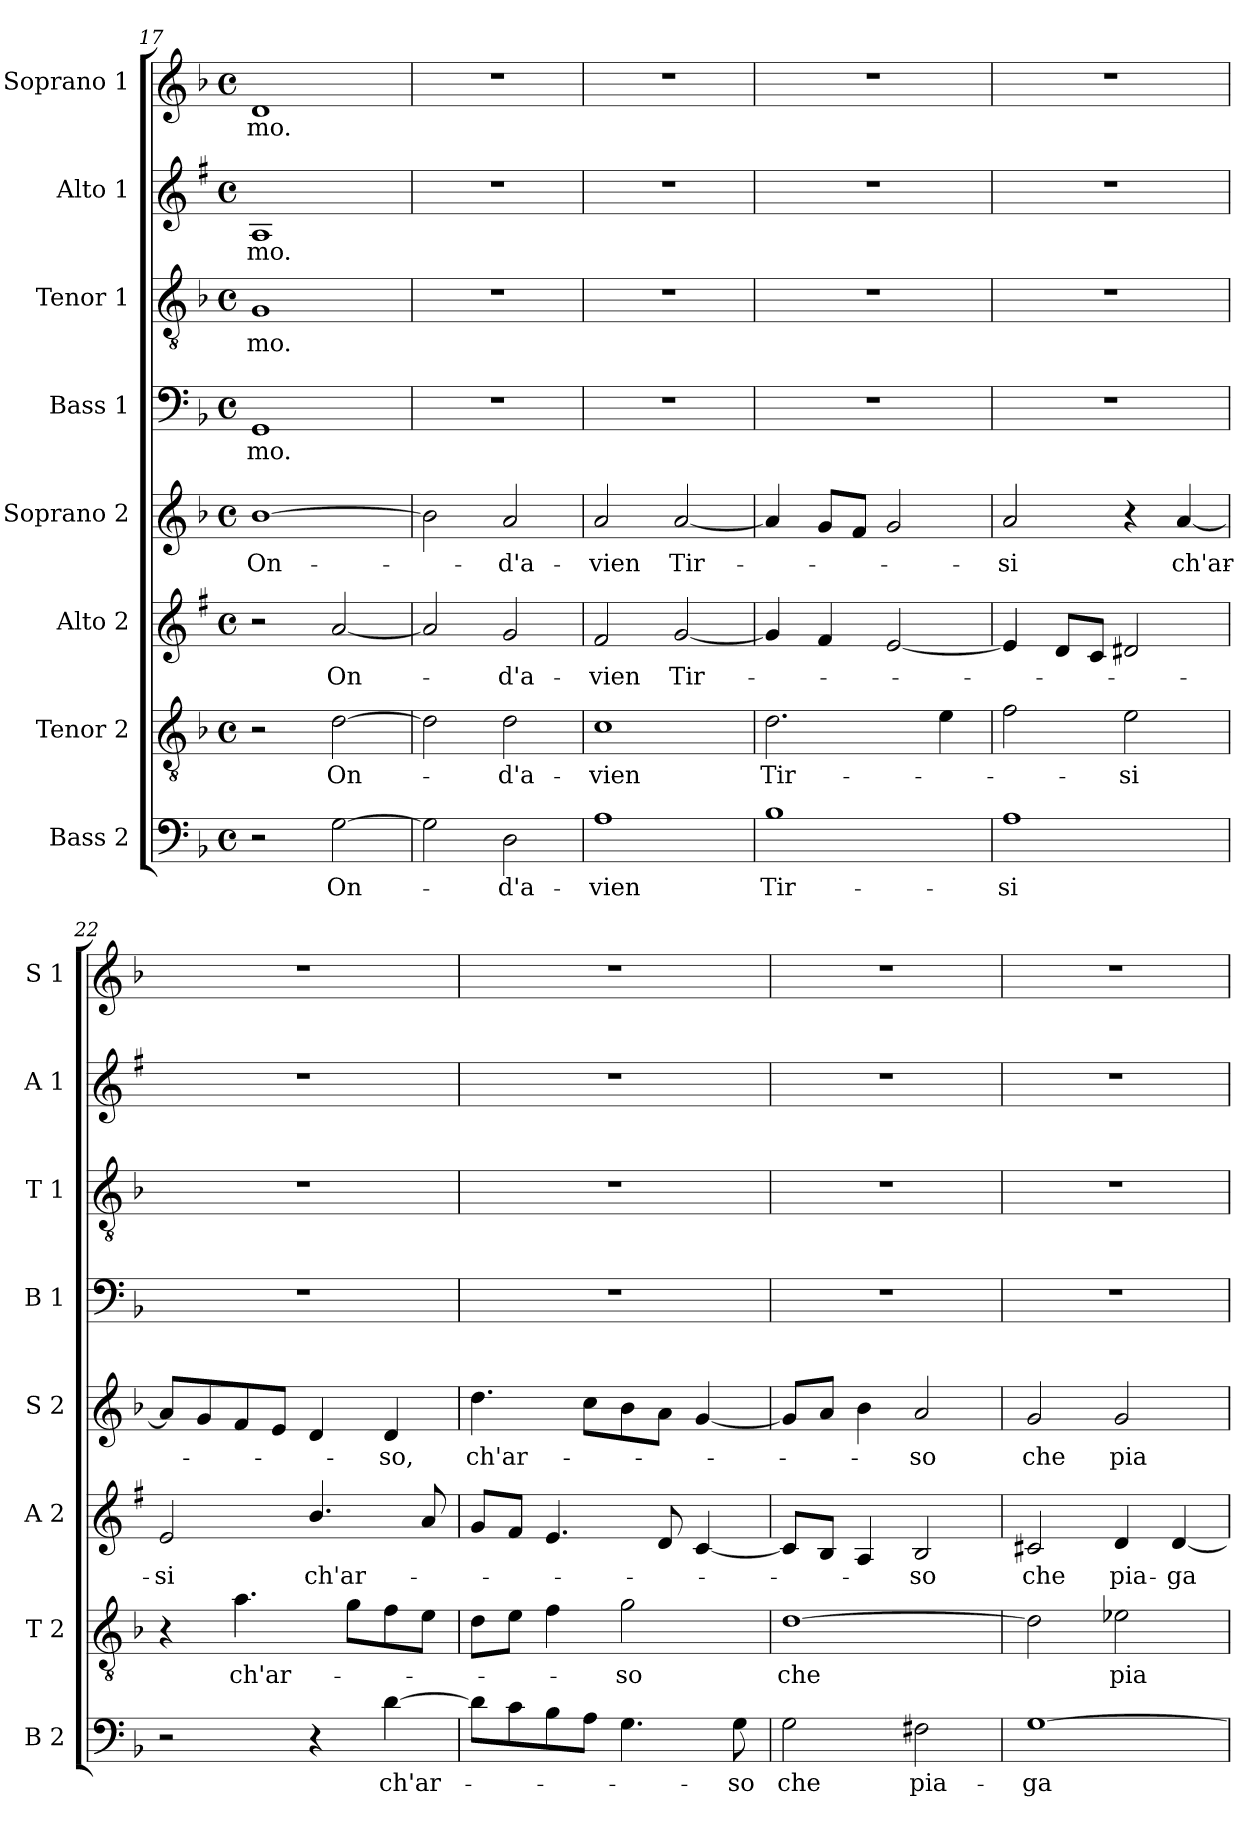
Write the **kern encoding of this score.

**kern	**text	**kern	**text	**kern	**text	**kern	**text	**kern	**text	**kern	**text	**kern	**text	**kern	**text
*part8	*part8	*part7	*part7	*part6	*part6	*part5	*part5	*part4	*part4	*part3	*part3	*part2	*part2	*part1	*part1
*staff8	*staff8	*staff7	*staff7	*staff6	*staff6	*staff5	*staff5	*staff4	*staff4	*staff3	*staff3	*staff2	*staff2	*staff1	*staff1
*I"Bass 2	*	*I"Tenor 2	*	*I"Alto 2	*	*I"Soprano 2	*	*I"Bass 1	*	*I"Tenor 1	*	*I"Alto 1	*	*I"Soprano 1	*
*I'B 2	*	*I'T 2	*	*I'A 2	*	*I'S 2	*	*I'B 1	*	*I'T 1	*	*I'A 1	*	*I'S 1	*
*clefF4	*	*clefGv2	*	*clefG2	*	*clefG2	*	*clefF4	*	*clefGv2	*	*clefG2	*	*clefG2	*
*	*	*	*	*ITrd1c2	*	*	*	*	*	*	*	*ITrd1c2	*	*	*
*k[b-]	*	*k[b-]	*	*k[b-]	*	*k[b-]	*	*k[b-]	*	*k[b-]	*	*k[b-]	*	*k[b-]	*
*F:	*	*F:	*	*F:	*	*F:	*	*F:	*	*F:	*	*F:	*	*F:	*
*M4/4	*	*M4/4	*	*M4/4	*	*M4/4	*	*M4/4	*	*M4/4	*	*M4/4	*	*M4/4	*
*met(c)	*	*met(c)	*	*met(c)	*	*met(c)	*	*met(c)	*	*met(c)	*	*met(c)	*	*met(c)	*
=17	=17	=17	=17	=17	=17	=17	=17	=17	=17	=17	=17	=17	=17	=17	=17
!	!	!	!	!	!	!	!LO:LY:b	!	!LO:LY:b	!	!LO:LY:b	!	!LO:LY:b	!	!LO:LY:b
2r	.	2r	.	2r	.	[1b-	On-	1GG	-mo.	1G	-mo.	1G	-mo.	1d	-mo.
!	!LO:LY:b	!	!LO:LY:b	!	!LO:LY:b	!	!	!	!	!	!	!	!	!	!
[2G\	On-	[2d\	On-	[2g/	On-	.	.	.	.	.	.	.	.	.	.
=18	=18	=18	=18	=18	=18	=18	=18	=18	=18	=18	=18	=18	=18	=18	=18
2G\]	.	2d\]	.	2g/]	.	2b-\]	.	1r	.	1r	.	1r	.	1r	.
!	!LO:LY:b	!	!LO:LY:b	!	!LO:LY:b	!	!LO:LY:b	!	!	!	!	!	!	!	!
2D\	-d'a-	2d\	-d'a-	2f/	-d'a-	2a/	-d'a-	.	.	.	.	.	.	.	.
=19	=19	=19	=19	=19	=19	=19	=19	=19	=19	=19	=19	=19	=19	=19	=19
!	!LO:LY:b	!	!LO:LY:b	!	!LO:LY:b	!	!LO:LY:b	!	!	!	!	!	!	!	!
1A	-vien	1c	-vien	2e/	-vien	2a/	-vien	1r	.	1r	.	1r	.	1r	.
!	!	!	!	!	!LO:LY:b	!	!LO:LY:b	!	!	!	!	!	!	!	!
.	.	.	.	[2f/	Tir-	[2a/	Tir-	.	.	.	.	.	.	.	.
=20	=20	=20	=20	=20	=20	=20	=20	=20	=20	=20	=20	=20	=20	=20	=20
!	!LO:LY:b	!	!LO:LY:b	!	!	!	!	!	!	!	!	!	!	!	!
1B-	Tir-	2.d\	Tir-	4f/]	.	4a/]	.	1r	.	1r	.	1r	.	1r	.
.	.	.	.	4e/	.	8g/L	.	.	.	.	.	.	.	.	.
.	.	.	.	.	.	8f/J	.	.	.	.	.	.	.	.	.
.	.	.	.	[2d/	.	2g/	.	.	.	.	.	.	.	.	.
.	.	4e\	.	.	.	.	.	.	.	.	.	.	.	.	.
=21	=21	=21	=21	=21	=21	=21	=21	=21	=21	=21	=21	=21	=21	=21	=21
!	!LO:LY:b	!	!	!	!	!	!LO:LY:b	!	!	!	!	!	!	!	!
1A	-si	2f\	.	4d/]	.	2a/	-si	1r	.	1r	.	1r	.	1r	.
.	.	.	.	8c/L	.	.	.	.	.	.	.	.	.	.	.
.	.	.	.	8B-/J	.	.	.	.	.	.	.	.	.	.	.
!	!	!	!LO:LY:b	!	!	!	!	!	!	!	!	!	!	!	!
.	.	2e\	-si	2c#X/	.	4r	.	.	.	.	.	.	.	.	.
!	!	!	!	!	!	!	!LO:LY:b	!	!	!	!	!	!	!	!
.	.	.	.	.	.	[4a/	ch'ar-	.	.	.	.	.	.	.	.
=22	=22	=22	=22	=22	=22	=22	=22	=22	=22	=22	=22	=22	=22	=22	=22
!	!	!	!	!	!LO:LY:b	!	!	!	!	!	!	!	!	!	!
2r	.	4r	.	2d/	-si	8a/L]	.	1r	.	1r	.	1r	.	1r	.
.	.	.	.	.	.	8g/	.	.	.	.	.	.	.	.	.
!	!	!	!LO:LY:b	!	!	!	!	!	!	!	!	!	!	!	!
.	.	4.a\	ch'ar-	.	.	8f/	.	.	.	.	.	.	.	.	.
.	.	.	.	.	.	8e/J	.	.	.	.	.	.	.	.	.
!	!	!	!	!	!LO:LY:b	!	!	!	!	!	!	!	!	!	!
4r	.	.	.	4.a/	ch'ar-	4d/	.	.	.	.	.	.	.	.	.
.	.	8g\L	.	.	.	.	.	.	.	.	.	.	.	.	.
!	!LO:LY:b	!	!	!	!	!	!LO:LY:b	!	!	!	!	!	!	!	!
[4d\	ch'ar-	8f\	.	.	.	4d/	-so,	.	.	.	.	.	.	.	.
.	.	8e\J	.	8g/	.	.	.	.	.	.	.	.	.	.	.
=23	=23	=23	=23	=23	=23	=23	=23	=23	=23	=23	=23	=23	=23	=23	=23
!	!	!	!	!	!	!	!LO:LY:b	!	!	!	!	!	!	!	!
8d\L]	.	8d\L	.	8f/L	.	4.dd\	ch'ar-	1r	.	1r	.	1r	.	1r	.
8c\	.	8e\J	.	8e/J	.	.	.	.	.	.	.	.	.	.	.
8B-\	.	4f\	.	4.d/	.	.	.	.	.	.	.	.	.	.	.
8A\J	.	.	.	.	.	8cc\L	.	.	.	.	.	.	.	.	.
!	!	!	!LO:LY:b	!	!	!	!	!	!	!	!	!	!	!	!
4.G\	.	2g\	-so	.	.	8b-\	.	.	.	.	.	.	.	.	.
.	.	.	.	8c/	.	8a\J	.	.	.	.	.	.	.	.	.
.	.	.	.	[4B-/	.	[4g/	.	.	.	.	.	.	.	.	.
!	!LO:LY:b	!	!	!	!	!	!	!	!	!	!	!	!	!	!
8G\	-so	.	.	.	.	.	.	.	.	.	.	.	.	.	.
!!LO:LB:g=z
=24	=24	=24	=24	=24	=24	=24	=24	=24	=24	=24	=24	=24	=24	=24	=24
!	!LO:LY:b	!	!LO:LY:b	!	!	!	!	!	!	!	!	!	!	!	!
2G\	che	[1d	che	8B-/L]	.	8g/L]	.	1r	.	1r	.	1r	.	1r	.
.	.	.	.	8A/J	.	8a/J	.	.	.	.	.	.	.	.	.
.	.	.	.	4G/	.	4b-\	.	.	.	.	.	.	.	.	.
!	!LO:LY:b	!	!	!	!LO:LY:b	!	!LO:LY:b	!	!	!	!	!	!	!	!
2F#X\	pia-	.	.	2A/	-so	2a/	-so	.	.	.	.	.	.	.	.
=25	=25	=25	=25	=25	=25	=25	=25	=25	=25	=25	=25	=25	=25	=25	=25
!	!LO:LY:b	!	!	!	!LO:LY:b	!	!LO:LY:b	!	!	!	!	!	!	!	!
[1G	-ga-	2d\]	.	2Bn/	che	2g/	che	1r	.	1r	.	1r	.	1r	.
!	!	!	!LO:LY:b	!	!LO:LY:b	!	!LO:LY:b	!	!	!	!	!	!	!	!
.	.	2e-X\	pia-	4c/	pia-	2g/	pia-	.	.	.	.	.	.	.	.
!	!	!	!	!	!LO:LY:b	!	!	!	!	!	!	!	!	!	!
.	.	.	.	[4c/	-ga-	.	.	.	.	.	.	.	.	.	.
=	=	=	=	=	=	=	=	=	=	=	=	=	=	=	=
*-	*-	*-	*-	*-	*-	*-	*-	*-	*-	*-	*-	*-	*-	*-	*-
